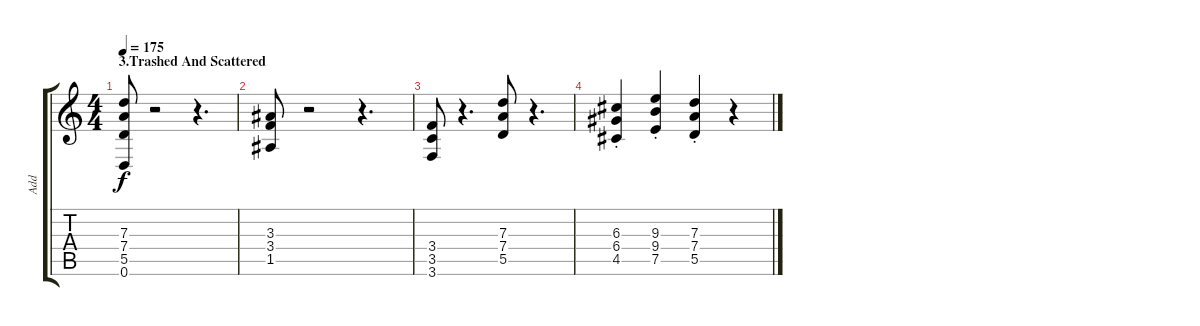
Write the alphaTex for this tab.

\track ("Add" "Add") {instrument distortionguitar}
\staff {score tabs}
\tuning (E4 B3 G3 D3 A2 D2) {hide}
\ts (4 4)
\section ("" "3.Trashed And Scattered")
\tempo 175
\clef g2
\ks c
(7.3 7.4 5.5 0.6).8{dy f} r.2 r.4{d} |
(3.3 3.4 1.5).8 r.2 r.4{d} |
(3.4 3.5 3.6).8 r.4{d} (7.3 7.4 5.5).8 r.4{d} |
(6.3{st} 6.4{st} 4.5{st}).4 (9.3{st} 9.4{st} 7.5{st}).4 (7.3{st} 7.4{st} 5.5{st}).4 r.4
